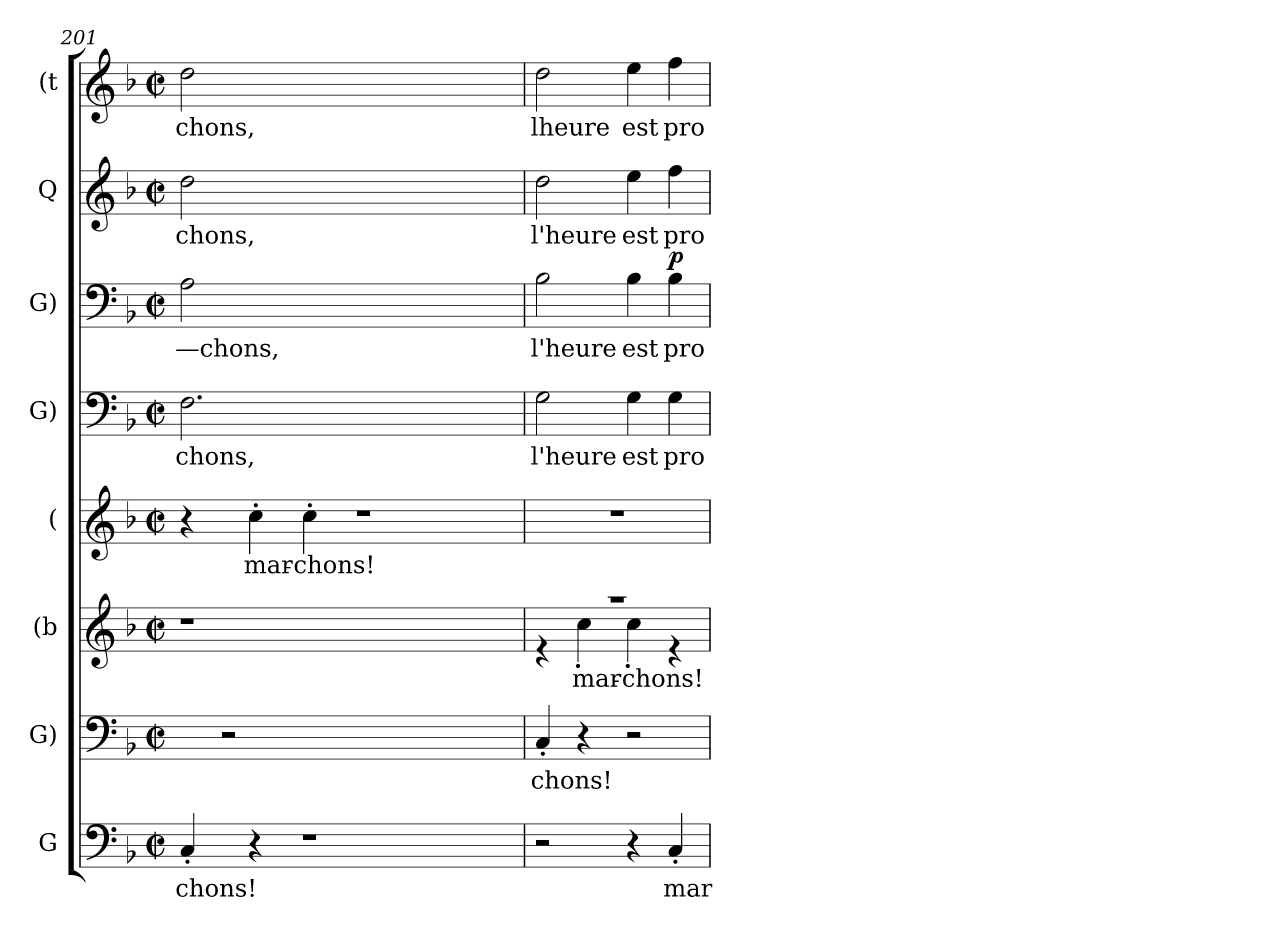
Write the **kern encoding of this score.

**kern	**text	**kern	**text	**kern	**text	**kern	**text	**kern	**text	**kern	**text	**dynam	**kern	**text	**kern	**text
*part8	*part8	*part7	*part7	*part6	*part6	*part5	*part5	*part4	*part4	*part3	*part3	*part3	*part2	*part2	*part1	*part1
*staff8	*staff8	*staff7	*staff7	*staff6	*staff6	*staff5	*staff5	*staff4	*staff4	*staff3	*staff3	*staff3	*staff2	*staff2	*staff1	*staff1
*I"G	*	*I"G)	*	*I"(b	*	*I"(	*	*I"G)	*	*I"G)	*	*	*I"Q	*	*I"(t	*
*clefF4	*	*clefF4	*	*clefG2	*	*clefG2	*	*clefF4	*	*clefF4	*	*	*clefG2	*	*clefG2	*
*k[b-]	*	*k[b-]	*	*k[b-]	*	*k[b-]	*	*k[b-]	*	*k[b-]	*	*	*k[b-]	*	*k[b-]	*
*M2/2	*	*M2/2	*	*M2/2	*	*M2/2	*	*M2/2	*	*M2/2	*	*	*M2/2	*	*M2/2	*
*met(c|)	*	*met(c|)	*	*met(c|)	*	*met(c|)	*	*met(c|)	*	*met(c|)	*	*	*met(c|)	*	*met(c|)	*
=201	=201	=201	=201	=201	=201	=201	=201	=201	=201	=201	=201	=201	=201	=201	=201	=201
4C'<i/	chons!	4ryy	.	1r	.	4r	.	2.Fi\	chons,	2Ai\	—chons,	.	2ddi\	chons,	2ddi\	chons,
8ryy	.	2r	.	.	.	8ryy	.	.	.	.	.	.	.	.	.	.
4r	.	.	.	.	.	4cc'>i\	mar-	.	.	.	.	.	.	.	.	.
.	.	.	.	.	.	.	.	.	.	2ryy	.	.	2ryy	.	2ryy	.
1r	.	.	.	.	.	4cc'>i\	chons!	.	.	.	.	.	.	.	.	.
.	.	4ryy	.	.	.	.	.	4ryy	.	.	.	.	.	.	.	.
.	.	.	.	.	.	1r	.	.	.	.	.	.	.	.	.	.
.	.	1ryy	.	1ryy	.	.	.	1ryy	.	1ryy	.	.	1ryy	.	1ryy	.
4.ryy	.	.	.	.	.	.	.	.	.	.	.	.	.	.	.	.
.	.	.	.	.	.	8ryy	.	.	.	.	.	.	.	.	.	.
=202	=202	=202	=202	=202	=202	=202	=202	=202	=202	=202	=202	=202	=202	=202	=202	=202
*	*	*	*	*^	*	*	*	*	*	*	*	*	*	*	*	*
2r	.	4C'<i/	chons!	1r	4r	.	1r	.	2Gi\	l'heure	2B-i\	l'heure	.	2ddi\	l'heure	2ddi\	lheure
.	.	4r	.	.	4cc'>j\	mar-	.	.	.	.	.	.	.	.	.	.	.
4r	.	2r	.	.	4cc'>j\	chons!	.	.	4Gi\	est	4B-i\	est	.	4eei\	est	4eei\	est
!	!	!	!	!	!	!	!	!	!	!	!	!	!LO:DY:a	!	!	!	!
4C'<i/	mar-	.	.	.	4r	.	.	.	4Gi\	pro	4B-i\	pro	p	4ffi\	pro	4ffi\	pro
*	*	*	*	*v	*v	*	*	*	*	*	*	*	*	*	*	*	*
=	=	=	=	=	=	=	=	=	=	=	=	=	=	=	=	=
*-	*-	*-	*-	*-	*-	*-	*-	*-	*-	*-	*-	*-	*-	*-	*-	*-
